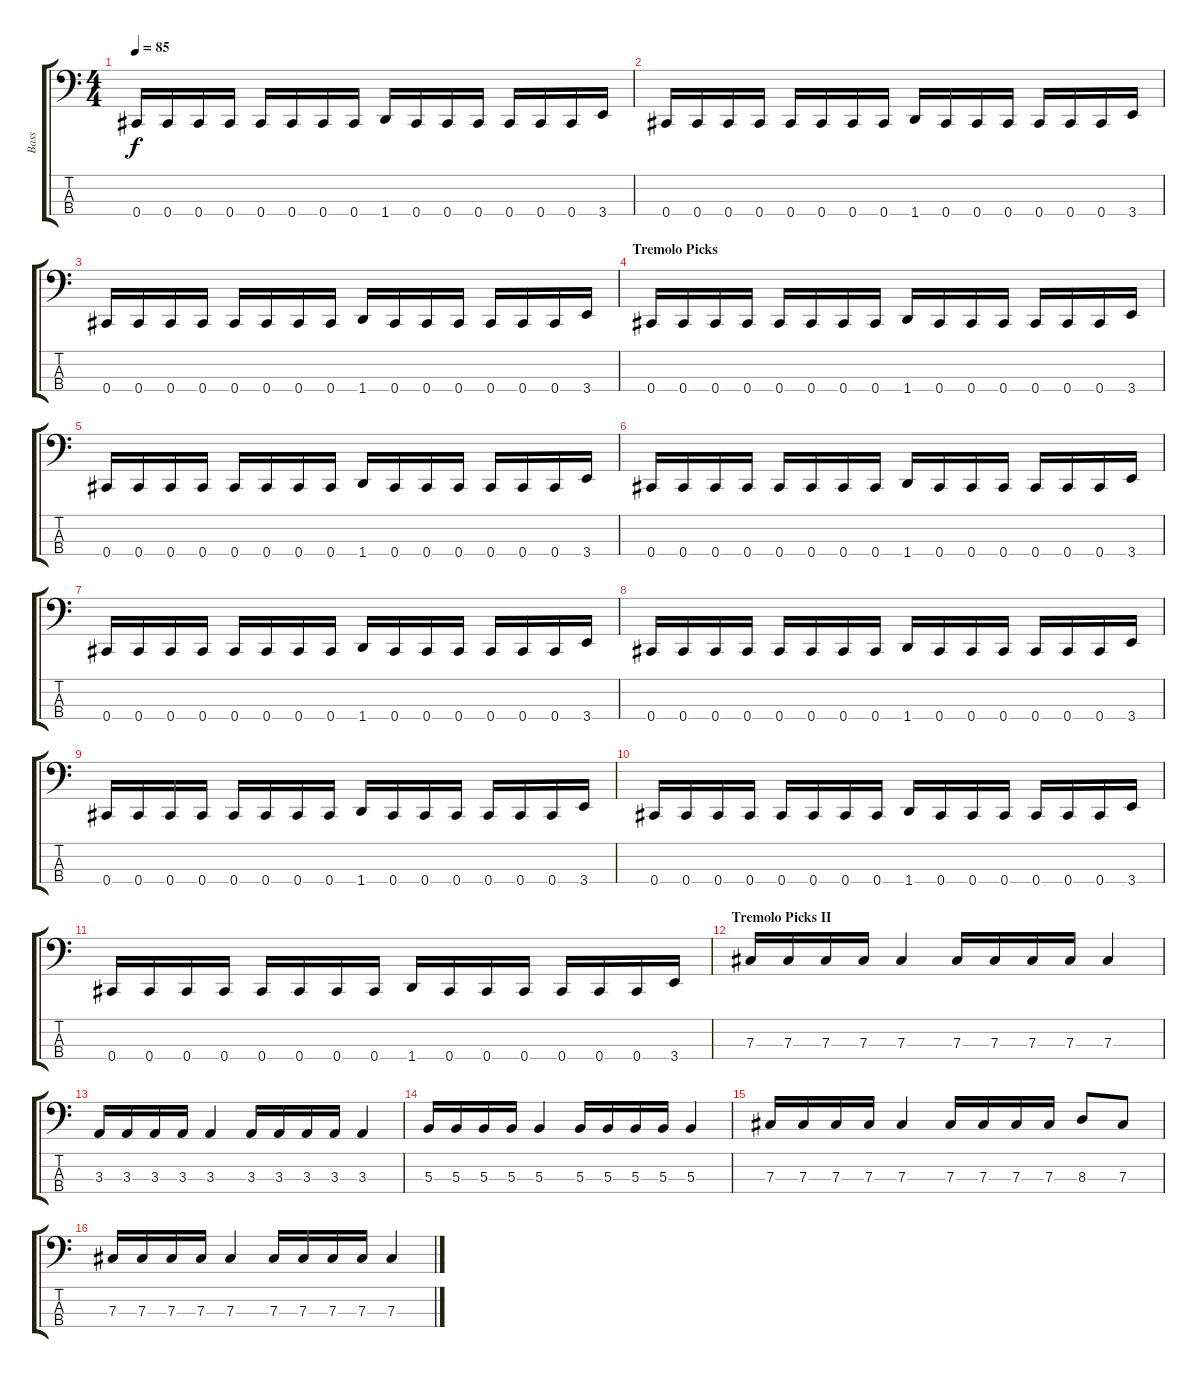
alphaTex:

\track ("Bass" "Bass") {instrument electricbasspick}
\staff {score tabs}
\tuning (E2 B1 Gb1 Db1) {hide}
\ts (4 4)
\tempo 85
\clef f4
\ks c
0.4.16{dy f} 0.4.16 0.4.16 0.4.16 0.4.16 0.4.16 0.4.16 0.4.16 1.4.16 0.4.16 0.4.16 0.4.16 0.4.16 0.4.16 0.4.16 3.4.16 |
0.4.16 0.4.16 0.4.16 0.4.16 0.4.16 0.4.16 0.4.16 0.4.16 1.4.16 0.4.16 0.4.16 0.4.16 0.4.16 0.4.16 0.4.16 3.4.16 |
0.4.16 0.4.16 0.4.16 0.4.16 0.4.16 0.4.16 0.4.16 0.4.16 1.4.16 0.4.16 0.4.16 0.4.16 0.4.16 0.4.16 0.4.16 3.4.16 |
\section ("" "Tremolo Picks")
0.4.16 0.4.16 0.4.16 0.4.16 0.4.16 0.4.16 0.4.16 0.4.16 1.4.16 0.4.16 0.4.16 0.4.16 0.4.16 0.4.16 0.4.16 3.4.16 |
0.4.16 0.4.16 0.4.16 0.4.16 0.4.16 0.4.16 0.4.16 0.4.16 1.4.16 0.4.16 0.4.16 0.4.16 0.4.16 0.4.16 0.4.16 3.4.16 |
0.4.16 0.4.16 0.4.16 0.4.16 0.4.16 0.4.16 0.4.16 0.4.16 1.4.16 0.4.16 0.4.16 0.4.16 0.4.16 0.4.16 0.4.16 3.4.16 |
0.4.16 0.4.16 0.4.16 0.4.16 0.4.16 0.4.16 0.4.16 0.4.16 1.4.16 0.4.16 0.4.16 0.4.16 0.4.16 0.4.16 0.4.16 3.4.16 |
0.4.16 0.4.16 0.4.16 0.4.16 0.4.16 0.4.16 0.4.16 0.4.16 1.4.16 0.4.16 0.4.16 0.4.16 0.4.16 0.4.16 0.4.16 3.4.16 |
0.4.16 0.4.16 0.4.16 0.4.16 0.4.16 0.4.16 0.4.16 0.4.16 1.4.16 0.4.16 0.4.16 0.4.16 0.4.16 0.4.16 0.4.16 3.4.16 |
0.4.16 0.4.16 0.4.16 0.4.16 0.4.16 0.4.16 0.4.16 0.4.16 1.4.16 0.4.16 0.4.16 0.4.16 0.4.16 0.4.16 0.4.16 3.4.16 |
0.4.16 0.4.16 0.4.16 0.4.16 0.4.16 0.4.16 0.4.16 0.4.16 1.4.16 0.4.16 0.4.16 0.4.16 0.4.16 0.4.16 0.4.16 3.4.16 |
\section ("" "Tremolo Picks II")
7.3.16 7.3.16 7.3.16 7.3.16 7.3.4 7.3.16 7.3.16 7.3.16 7.3.16 7.3.4 |
3.3.16 3.3.16 3.3.16 3.3.16 3.3.4 3.3.16 3.3.16 3.3.16 3.3.16 3.3.4 |
5.3.16 5.3.16 5.3.16 5.3.16 5.3.4 5.3.16 5.3.16 5.3.16 5.3.16 5.3.4 |
7.3.16 7.3.16 7.3.16 7.3.16 7.3.4 7.3.16 7.3.16 7.3.16 7.3.16 8.3.8 7.3.8 |
7.3.16 7.3.16 7.3.16 7.3.16 7.3.4 7.3.16 7.3.16 7.3.16 7.3.16 7.3.4
